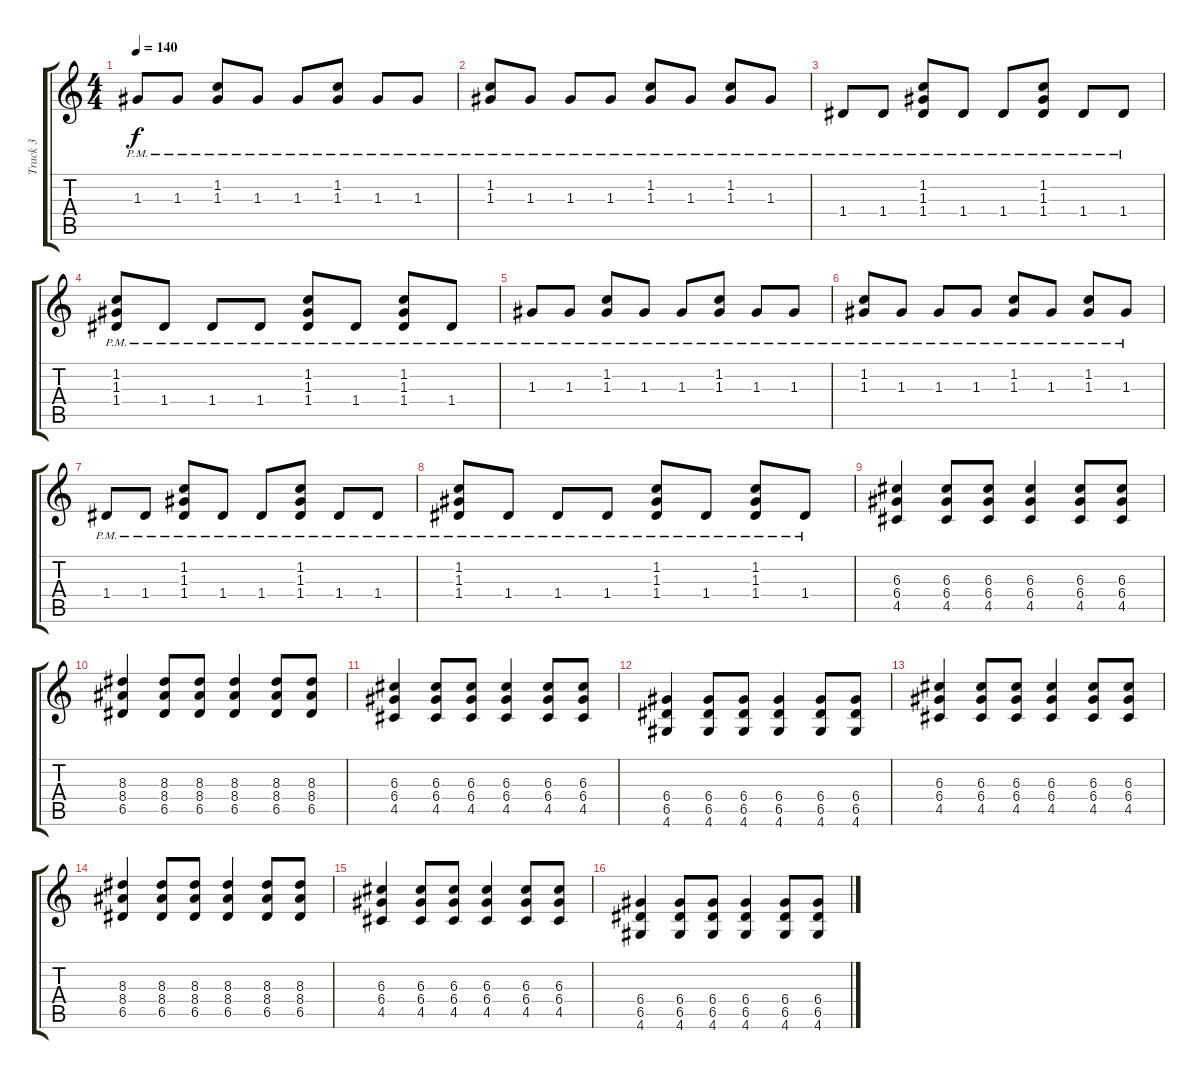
\track ("Track 3" "Track 3") {instrument distortionguitar}
\staff {score tabs}
\tuning (E4 B3 G3 D3 A2 E2) {hide}
\ts (4 4)
\tempo 140
\clef g2
\ks c
1.3{pm}.8{dy f} 1.3{pm}.8 (1.2 1.3{pm}).8 1.3{pm}.8 1.3{pm}.8 (1.2 1.3{pm}).8 1.3{pm}.8 1.3{pm}.8 |
(1.2 1.3{pm}).8 1.3{pm}.8 1.3{pm}.8 1.3{pm}.8 (1.2 1.3{pm}).8 1.3{pm}.8 (1.2 1.3{pm}).8 1.3{pm}.8 |
1.4{pm}.8 1.4{pm}.8 (1.2 1.3 1.4{pm}).8 1.4{pm}.8 1.4{pm}.8 (1.2 1.3 1.4{pm}).8 1.4{pm}.8 1.4{pm}.8 |
(1.2 1.3 1.4{pm}).8 1.4{pm}.8 1.4{pm}.8 1.4{pm}.8 (1.2 1.3 1.4{pm}).8 1.4{pm}.8 (1.2 1.3 1.4{pm}).8 1.4{pm}.8 |
1.3{pm}.8 1.3{pm}.8 (1.2 1.3{pm}).8 1.3{pm}.8 1.3{pm}.8 (1.2 1.3{pm}).8 1.3{pm}.8 1.3{pm}.8 |
(1.2 1.3{pm}).8 1.3{pm}.8 1.3{pm}.8 1.3{pm}.8 (1.2 1.3{pm}).8 1.3{pm}.8 (1.2 1.3{pm}).8 1.3{pm}.8 |
1.4{pm}.8 1.4{pm}.8 (1.2 1.3 1.4{pm}).8 1.4{pm}.8 1.4{pm}.8 (1.2 1.3 1.4{pm}).8 1.4{pm}.8 1.4{pm}.8 |
(1.2 1.3 1.4{pm}).8 1.4{pm}.8 1.4{pm}.8 1.4{pm}.8 (1.2 1.3 1.4{pm}).8 1.4{pm}.8 (1.2 1.3 1.4{pm}).8 1.4{pm}.8 |
(6.3 6.4 4.5).4 (6.3 6.4 4.5).8 (6.3 6.4 4.5).8 (6.3 6.4 4.5).4 (6.3 6.4 4.5).8 (6.3 6.4 4.5).8 |
(8.3 8.4 6.5).4 (8.3 8.4 6.5).8 (8.3 8.4 6.5).8 (8.3 8.4 6.5).4 (8.3 8.4 6.5).8 (8.3 8.4 6.5).8 |
(6.3 6.4 4.5).4 (6.3 6.4 4.5).8 (6.3 6.4 4.5).8 (6.3 6.4 4.5).4 (6.3 6.4 4.5).8 (6.3 6.4 4.5).8 |
(6.4 6.5 4.6).4 (6.4 6.5 4.6).8 (6.4 6.5 4.6).8 (6.4 6.5 4.6).4 (6.4 6.5 4.6).8 (6.4 6.5 4.6).8 |
(6.3 6.4 4.5).4 (6.3 6.4 4.5).8 (6.3 6.4 4.5).8 (6.3 6.4 4.5).4 (6.3 6.4 4.5).8 (6.3 6.4 4.5).8 |
(8.3 8.4 6.5).4 (8.3 8.4 6.5).8 (8.3 8.4 6.5).8 (8.3 8.4 6.5).4 (8.3 8.4 6.5).8 (8.3 8.4 6.5).8 |
(6.3 6.4 4.5).4 (6.3 6.4 4.5).8 (6.3 6.4 4.5).8 (6.3 6.4 4.5).4 (6.3 6.4 4.5).8 (6.3 6.4 4.5).8 |
(6.4 6.5 4.6).4 (6.4 6.5 4.6).8 (6.4 6.5 4.6).8 (6.4 6.5 4.6).4 (6.4 6.5 4.6).8 (6.4 6.5 4.6).8
